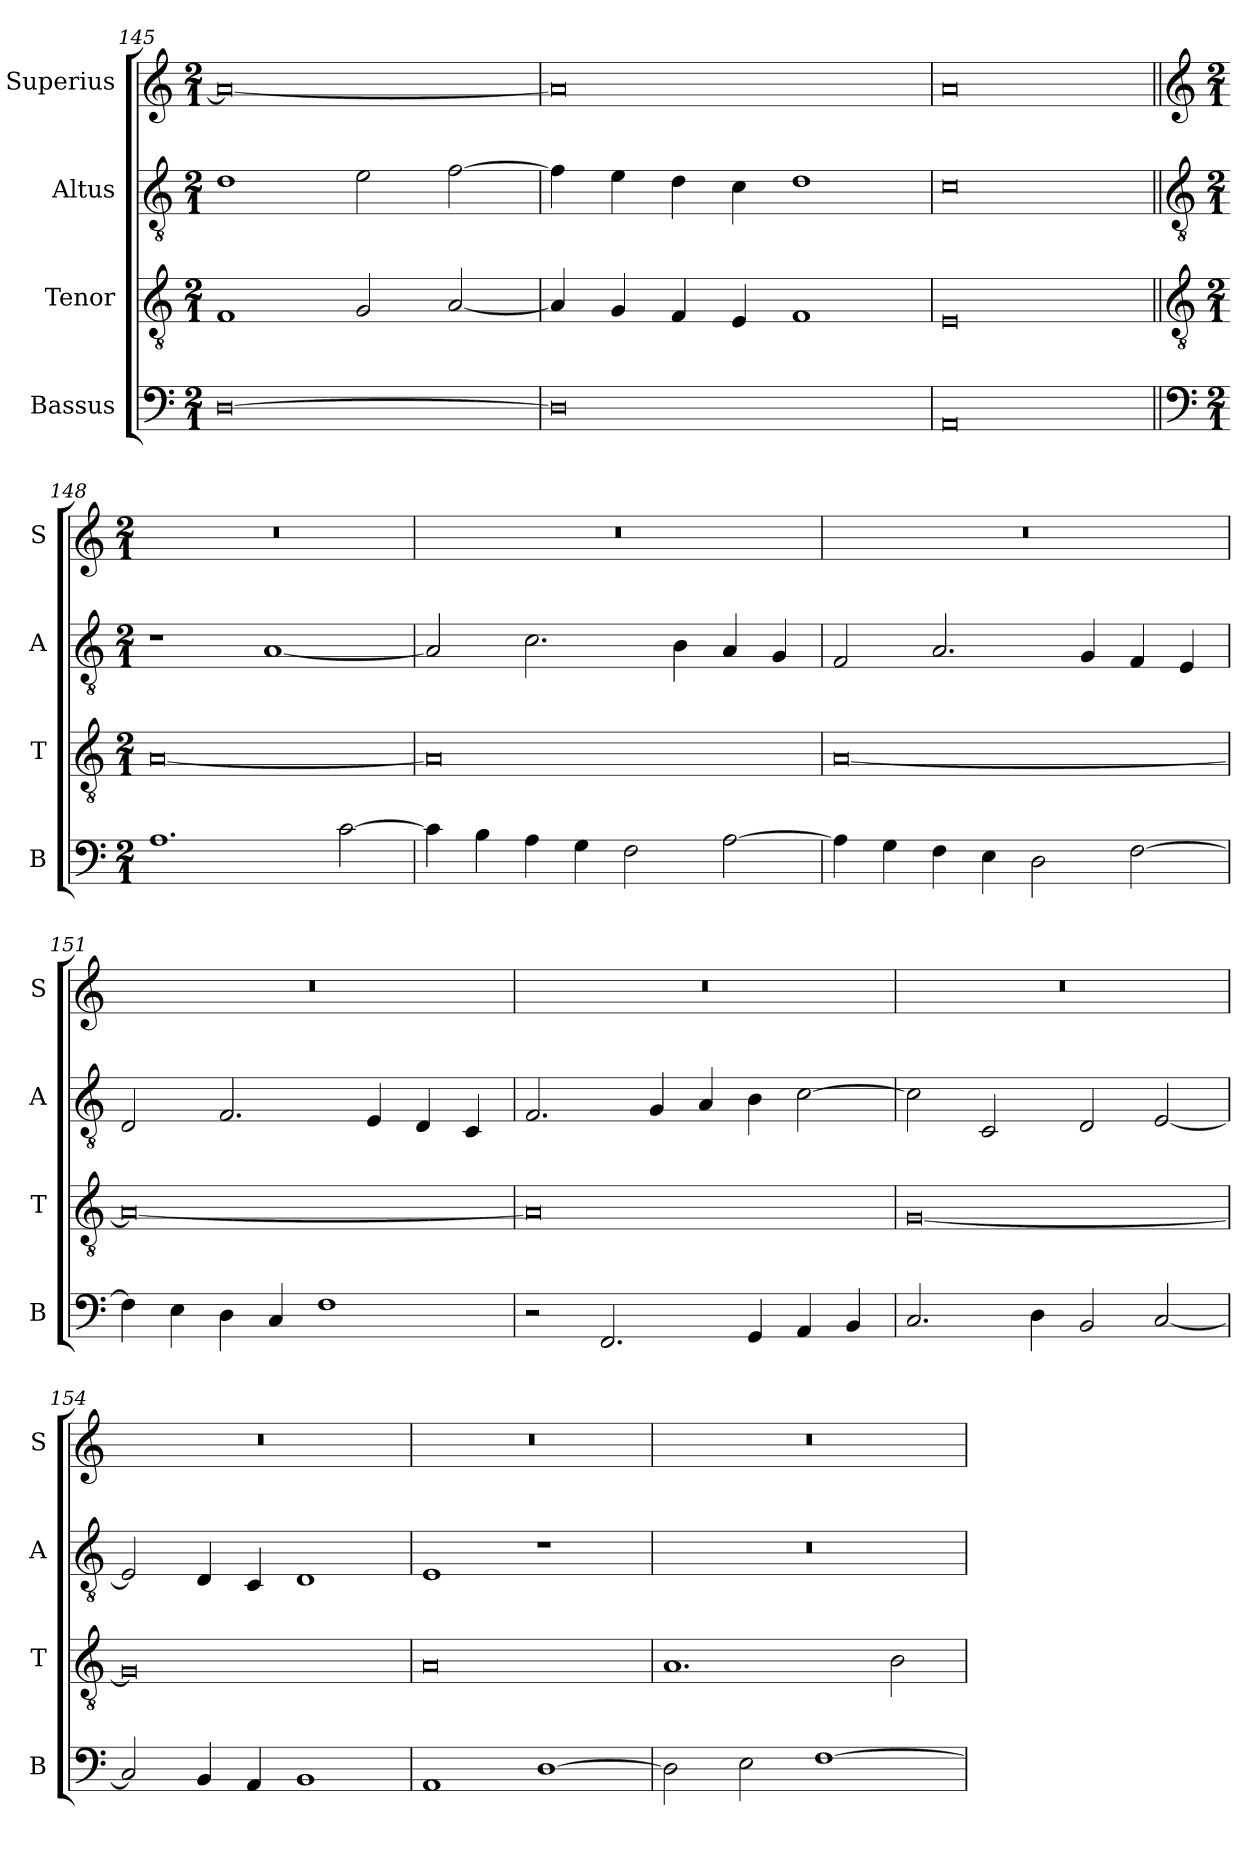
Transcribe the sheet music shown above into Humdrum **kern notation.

**kern	**kern	**kern	**kern
*part4	*part3	*part2	*part1
*staff4	*staff3	*staff2	*staff1
*I"Bassus	*I"Tenor	*I"Altus	*I"Superius
*I'B	*I'T	*I'A	*I'S
*clefF4	*clefGv2	*clefGv2	*clefG2
*k[]	*k[]	*k[]	*k[]
*M2/1	*M2/1	*M2/1	*M2/1
=145	=145	=145	=145
[0D	1F	1d	0a_
.	2G/	2e\	.
.	[2A/	[2f\	.
=146	=146	=146	=146
0D]	4A/]	4f\]	0a]
.	4G/	4e\	.
.	4F/	4d\	.
.	4E/	4c\	.
.	1F	1d	.
=147	=147	=147	=147
0AA	0E	0c	0a
!!LO:LB:g=z
=148||	=148||	=148||	=148||
*clefF4	*clefGv2	*clefGv2	*clefG2
*k[]	*k[]	*k[]	*k[]
*M2/1	*M2/1	*M2/1	*M2/1
1.A	[0A	1r	0r
.	.	[1A	.
[2c\	.	.	.
=149	=149	=149	=149
4c\]	0A]	2A/]	0r
4B\	.	.	.
4A\	.	2.c\	.
4G\	.	.	.
2F\	.	.	.
.	.	4B\	.
[2A\	.	4A/	.
.	.	4G/	.
=150	=150	=150	=150
4A\]	[0A	2F/	0r
4G\	.	.	.
4F\	.	2.A/	.
4E\	.	.	.
2D\	.	.	.
.	.	4G/	.
[2F\	.	4F/	.
.	.	4E/	.
=151	=151	=151	=151
4F\]	0A_	2D/	0r
4E\	.	.	.
4D\	.	2.F/	.
4C/	.	.	.
1F	.	.	.
.	.	4E/	.
.	.	4D/	.
.	.	4C/	.
=152	=152	=152	=152
2r	0A]	2.F/	0r
2.FF/	.	.	.
.	.	4G/	.
.	.	4A/	.
4GG/	.	4B\	.
4AA/	.	[2c\	.
4BB/	.	.	.
=153	=153	=153	=153
2.C/	[0G	2c\]	0r
.	.	2C/	.
4D\	.	.	.
2BB/	.	2D/	.
[2C/	.	[2E/	.
=154	=154	=154	=154
2C/]	0G]	2E/]	0r
4BB/	.	4D/	.
4AA/	.	4C/	.
1BB	.	1D	.
=155	=155	=155	=155
1AA	0A	1E	0r
[1D	.	1r	.
=156	=156	=156	=156
2D\]	1.A	0r	0r
2E\	.	.	.
[1F	.	.	.
.	2B\	.	.
=	=	=	=
*-	*-	*-	*-
